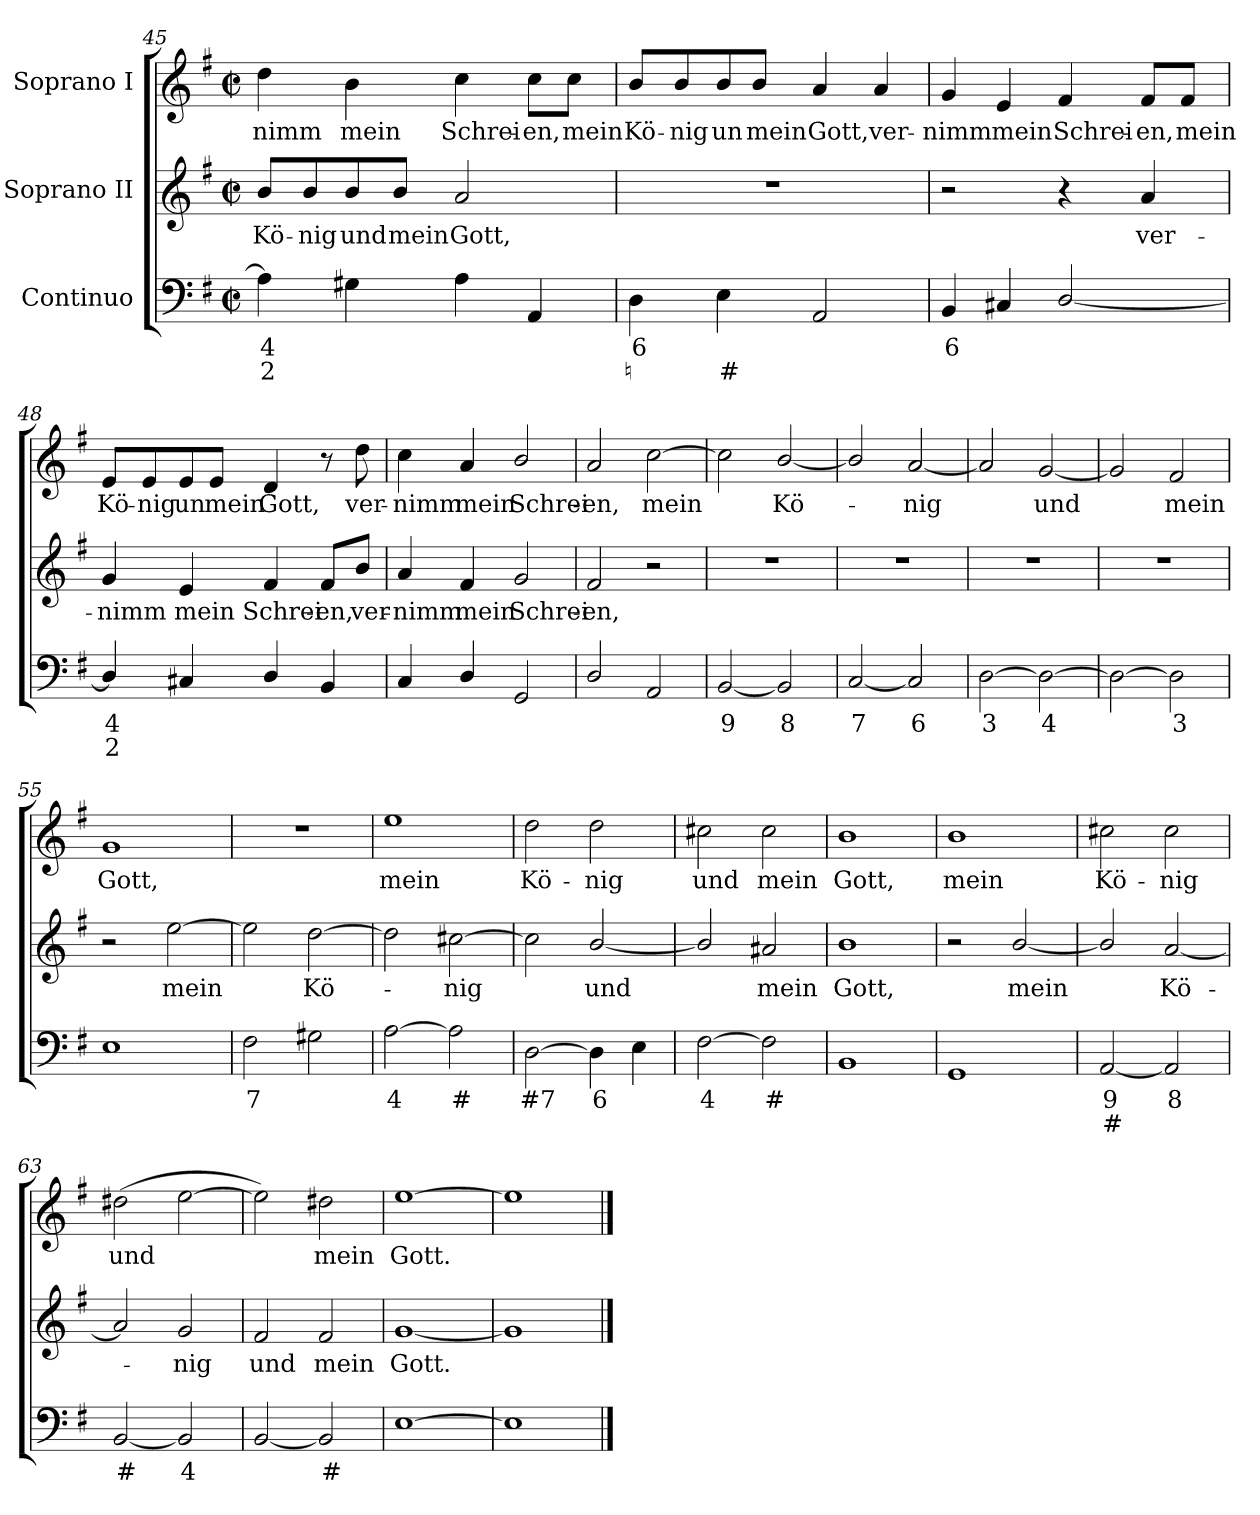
**kern	**text	**text	**kern	**text	**kern	**text
*part3	*part3	*part3	*part2	*part2	*part1	*part1
*staff3	*staff3	*staff3	*staff2	*staff2	*staff1	*staff1
*I"Continuo	*	*	*I"Soprano II	*	*I"Soprano I	*
*clefF4	*	*	*clefG2	*	*clefG2	*
*k[f#]	*	*	*k[f#]	*	*k[f#]	*
*G:	*	*	*G:	*	*G:	*
*M2/2	*	*	*M2/2	*	*M2/2	*
*met(c|)	*	*	*met(c|)	*	*met(c|)	*
=45	=45	=45	=45	=45	=45	=45
!	!LO:LY:b	!LO:LY:b	!	!LO:LY:b	!	!LO:LY:b
4A\]	4	2	8b/L	Kö-	4dd\	-nimm
!	!	!	!	!LO:LY:b	!	!
.	.	.	8b/	-nig	.	.
!	!	!	!	!LO:LY:b	!	!LO:LY:b
4G#X\	.	.	8b/	und	4b\	mein
!	!	!	!	!LO:LY:b	!	!
.	.	.	8b/J	mein	.	.
!	!	!	!	!LO:LY:b	!	!LO:LY:b
4A\	.	.	2a/	Gott,	4cc\	Schrei-
!	!	!	!	!	!	!LO:LY:b
4AA/	.	.	.	.	8cc\L	-en,
!	!	!	!	!	!	!LO:LY:b
.	.	.	.	.	8cc\J	mein
=46	=46	=46	=46	=46	=46	=46
!	!LO:LY:b	!LO:LY:b	!	!	!	!LO:LY:b
4D\	6	♮	1r	.	8b/L	Kö-
!	!	!	!	!	!	!LO:LY:b
.	.	.	.	.	8b/	-nig
!	!	!LO:LY:b	!	!	!	!LO:LY:b
4E\	.	#	.	.	8b/	un
!	!	!	!	!	!	!LO:LY:b
.	.	.	.	.	8b/J	mein
!	!	!	!	!	!	!LO:LY:b
2AA/	.	.	.	.	4a/	Gott,
!	!	!	!	!	!	!LO:LY:b
.	.	.	.	.	4a/	ver-
=47	=47	=47	=47	=47	=47	=47
!	!LO:LY:b	!	!	!	!	!LO:LY:b
4BB/	6	.	2r	.	4g/	-nimm
!	!	!	!	!	!	!LO:LY:b
4C#X/	.	.	.	.	4e/	mein
!	!	!	!	!	!	!LO:LY:b
[2D/	.	.	4r	.	4f#/	Schrei-
!	!	!	!	!LO:LY:b	!	!LO:LY:b
.	.	.	4a/	ver-	8f#/L	-en,
!	!	!	!	!	!	!LO:LY:b
.	.	.	.	.	8f#/J	mein
=48	=48	=48	=48	=48	=48	=48
!	!LO:LY:b	!LO:LY:b	!	!LO:LY:b	!	!LO:LY:b
4D/]	4	2	4g/	-nimm	8e/L	Kö-
!	!	!	!	!	!	!LO:LY:b
.	.	.	.	.	8e/	-nig
!	!	!	!	!LO:LY:b	!	!LO:LY:b
4C#X/	.	.	4e/	mein	8e/	un
!	!	!	!	!	!	!LO:LY:b
.	.	.	.	.	8e/J	mein
!	!	!	!	!LO:LY:b	!	!LO:LY:b
4D/	.	.	4f#/	Schrei-	4d/	Gott,
!	!	!	!	!LO:LY:b	!	!
4BB/	.	.	8f#/L	-en,	8r	.
!	!	!	!	!LO:LY:b	!	!LO:LY:b
.	.	.	8b/J	ver-	8dd\	ver-
=49	=49	=49	=49	=49	=49	=49
!	!	!	!	!LO:LY:b	!	!LO:LY:b
4C/	.	.	4a/	-nimm	4cc\	-nimm
!	!	!	!	!LO:LY:b	!	!LO:LY:b
4D/	.	.	4f#/	mein	4a/	mein
!	!	!	!	!LO:LY:b	!	!LO:LY:b
2GG/	.	.	2g/	Schrei-	2b/	Schrei-
=50	=50	=50	=50	=50	=50	=50
!	!	!	!	!LO:LY:b	!	!LO:LY:b
2D/	.	.	2f#/	-en,	2a/	-en,
!	!	!	!	!	!	!LO:LY:b
2AA/	.	.	2r	.	[2cc\	mein
=51	=51	=51	=51	=51	=51	=51
!	!LO:LY:b	!	!	!	!	!
[2BB/	9	.	1r	.	2cc\]	.
!	!LO:LY:b	!	!	!	!	!LO:LY:b
2BB/]	8	.	.	.	[2b/	Kö-
=52	=52	=52	=52	=52	=52	=52
!	!LO:LY:b	!	!	!	!	!
[2C/	7	.	1r	.	2b/]	.
!	!LO:LY:b	!	!	!	!	!LO:LY:b
2C/]	6	.	.	.	[2a/	nig
=53	=53	=53	=53	=53	=53	=53
!	!LO:LY:b	!	!	!	!	!
[2D\	3	.	1r	.	2a/]	.
!	!LO:LY:b	!	!	!	!	!LO:LY:b
2D\_	4	.	.	.	[2g/	und
=54	=54	=54	=54	=54	=54	=54
2D\_	.	.	1r	.	2g/]	.
!	!LO:LY:b	!	!	!	!	!LO:LY:b
2D\]	3	.	.	.	2f#/	mein
=55	=55	=55	=55	=55	=55	=55
!	!	!	!	!	!	!LO:LY:b
1E	.	.	2r	.	1g	Gott,
!	!	!	!	!LO:LY:b	!	!
.	.	.	[2ee\	mein	.	.
=56	=56	=56	=56	=56	=56	=56
!	!LO:LY:b	!	!	!	!	!
2F#\	7	.	2ee\]	.	1r	.
!	!	!	!	!LO:LY:b	!	!
2G#X\	.	.	[2dd\	Kö-	.	.
=57	=57	=57	=57	=57	=57	=57
!	!LO:LY:b	!	!	!	!	!LO:LY:b
[2A\	4	.	2dd\]	.	1ee	mein
!	!LO:LY:b	!	!	!LO:LY:b	!	!
2A\]	#	.	[2cc#X\	nig	.	.
=58	=58	=58	=58	=58	=58	=58
!	!LO:LY:b	!	!	!	!	!LO:LY:b
[2D\	#7	.	2cc#\]	.	2dd\	Kö-
!	!LO:LY:b	!	!	!LO:LY:b	!	!LO:LY:b
4D\]	6	.	[2b/	und	2dd\	-nig
4E\	.	.	.	.	.	.
=59	=59	=59	=59	=59	=59	=59
!	!LO:LY:b	!	!	!	!	!LO:LY:b
[2F#\	4	.	2b/]	.	2cc#X\	und
!	!LO:LY:b	!	!	!LO:LY:b	!	!LO:LY:b
2F#\]	#	.	2a#X/	mein	2cc#\	mein
=60	=60	=60	=60	=60	=60	=60
!	!	!	!	!LO:LY:b	!	!LO:LY:b
1BB	.	.	1b	Gott,	1b	Gott,
=61	=61	=61	=61	=61	=61	=61
!	!	!	!	!	!	!LO:LY:b
1GG	.	.	2r	.	1b	mein
!	!	!	!	!LO:LY:b	!	!
.	.	.	[2b/	mein	.	.
=62	=62	=62	=62	=62	=62	=62
!	!LO:LY:b	!LO:LY:b	!	!	!	!LO:LY:b
[2AA/	9	#	2b/]	.	2cc#X\	Kö-
!	!LO:LY:b	!	!	!LO:LY:b	!	!LO:LY:b
2AA/]	8	.	[2a/	Kö-	2cc#\	-nig
=63	=63	=63	=63	=63	=63	=63
!	!LO:LY:b	!	!	!	!	!LO:LY:b
[2BB/	#	.	2a/]	.	(>2dd#X\	und
!	!LO:LY:b	!	!	!LO:LY:b	!	!
2BB/]	4	.	2g/	nig	[2ee\	.
=64	=64	=64	=64	=64	=64	=64
!	!	!	!	!LO:LY:b	!	!
[2BB/	.	.	2f#/	und	2ee\])	.
!	!LO:LY:b	!	!	!LO:LY:b	!	!LO:LY:b
2BB/]	#	.	2f#/	mein	2dd#X\	mein
=65	=65	=65	=65	=65	=65	=65
!	!	!	!	!LO:LY:b	!	!LO:LY:b
[1E	.	.	[1g	Gott.	[1ee	Gott.
=66	=66	=66	=66	=66	=66	=66
1E]	.	.	1g]	.	1ee]	.
==	==	==	==	==	==	==
*-	*-	*-	*-	*-	*-	*-
